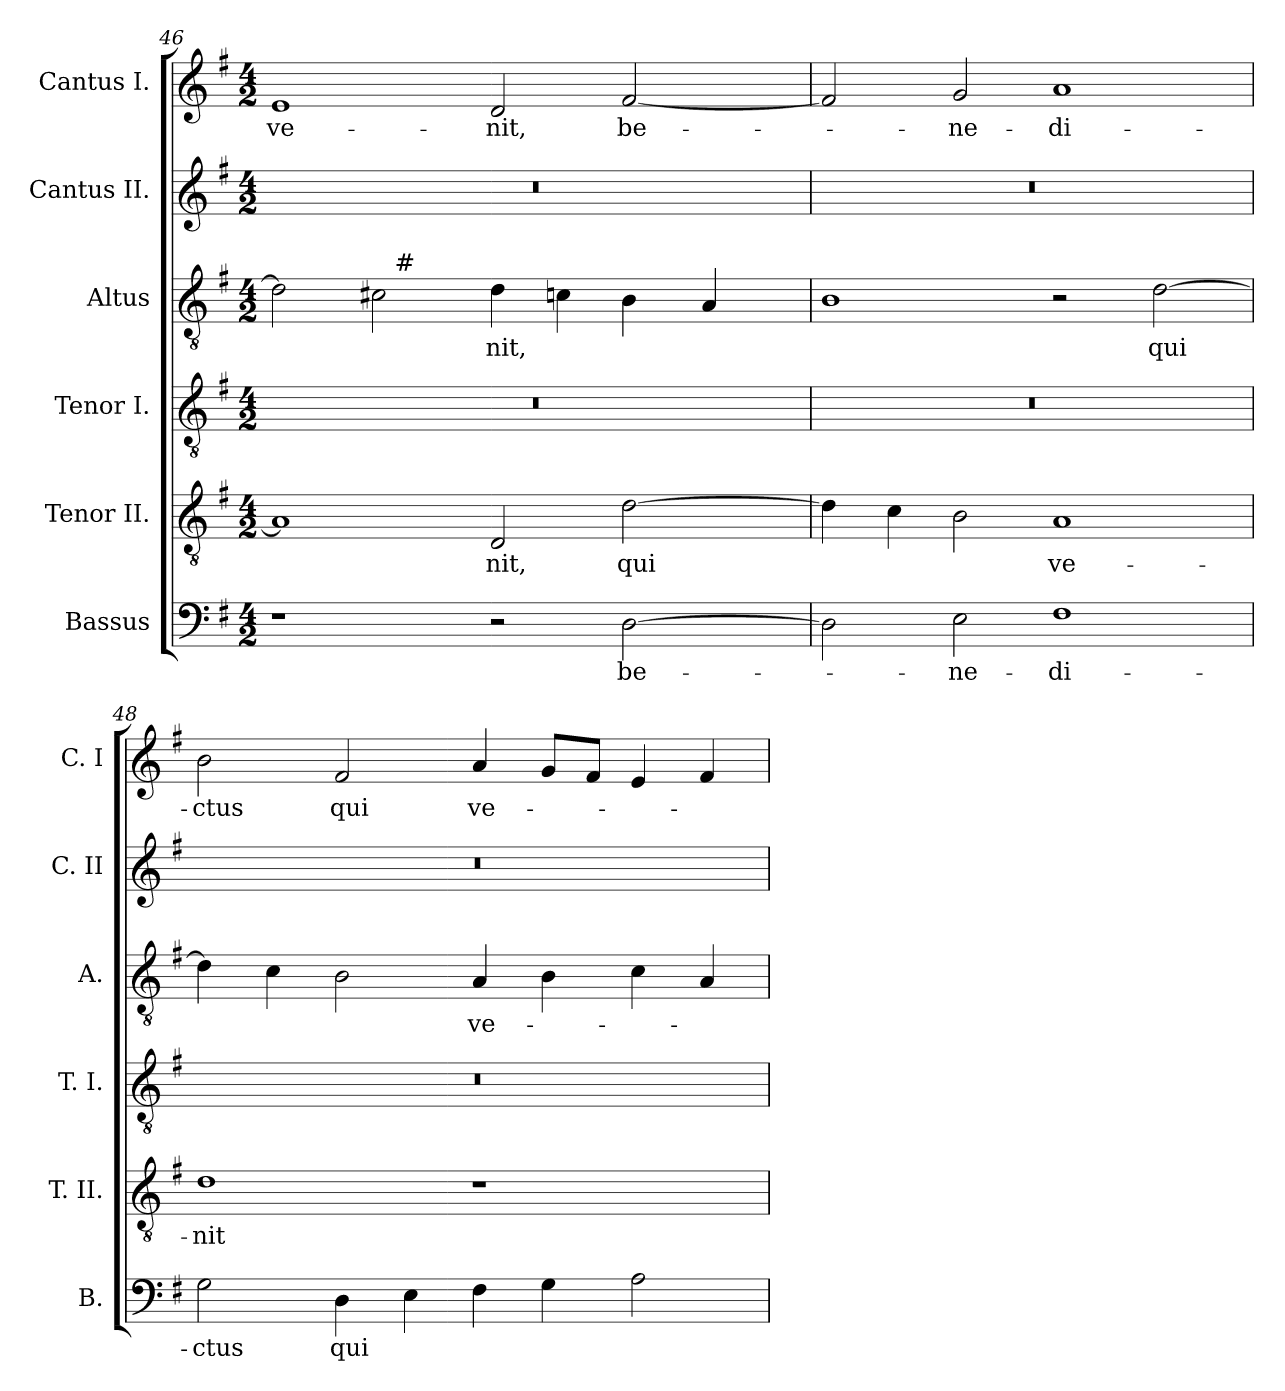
**kern	**text	**kern	**text	**kern	**kern	**text	**kern	**kern	**text
*part6	*part6	*part5	*part5	*part4	*part3	*part3	*part2	*part1	*part1
*staff6	*staff6	*staff5	*staff5	*staff4	*staff3	*staff3	*staff2	*staff1	*staff1
*I"Bassus	*	*I"Tenor II.	*	*I"Tenor I.	*I"Altus	*	*I"Cantus II.	*I"Cantus I.	*
*I'B.	*	*I'T. II.	*	*I'T. I.	*I'A.	*	*I'C. II	*I'C. I	*
*clefF4	*	*clefGv2	*	*clefGv2	*clefGv2	*	*clefG2	*clefG2	*
*	*	*ITrd7c12	*	*ITrd7c12	*ITrd7c12	*	*	*	*
*k[f#]	*	*k[f#]	*	*k[f#]	*k[f#]	*	*k[f#]	*k[f#]	*
*G:	*	*G:	*	*G:	*G:	*	*G:	*G:	*
*M4/2	*	*M4/2	*	*M4/2	*M4/2	*	*M4/2	*M4/2	*
=46	=46	=46	=46	=46	=46	=46	=46	=46	=46
!	!	!	!	!LO:N:vis=1	!	!	!LO:N:vis=1	!	!
!	!	!	!	!	!	!	!	!	!LO:LY:b:color=#000000
*	*	*	*	*	*^	*	*	*	*
1r	.	1AAi]	.	0r	2Di\]	2ryy	.	0r	1ei	ve-
.	.	.	.	.	2C#i\	32ryy	.	.	.	.
.	.	.	.	.	.	256ryy	.	.	.	.
!	!	!	!	!	!	!LO:TX:a:t=#	!	!	!	!
.	.	.	.	.	.	1ryy	.	.	.	.
!	!	!	!LO:LY:b:color=#000000	!	!	!	!	!	!	!
!	!	!	!	!	!	!	!LO:LY:b:color=#000000	!	!	!
!	!	!	!	!	!	!	!	!	!	!LO:LY:b:color=#000000
2r	.	2DDi/	-nit,	.	4Di\	.	-nit,	.	2di/	-nit,
.	.	.	.	.	4Ci\	.	.	.	.	.
!	!LO:LY:b:color=#000000	!	!	!	!	!	!	!	!	!
!	!	!	!LO:LY:b:color=#000000	!	!	!	!	!	!	!
!	!	!	!	!	!	!	!	!	!	!LO:LY:b:color=#000000
[2Di\	be-	[2Di\	qui	.	4BBi\	.	.	.	[2f#i/	be-
.	.	.	.	.	.	4ryy	.	.	.	.
.	.	.	.	.	4AAi/	.	.	.	.	.
.	.	.	.	.	.	8ryy	.	.	.	.
.	.	.	.	.	.	16ryy	.	.	.	.
.	.	.	.	.	.	64..ryy	.	.	.	.
=47	=47	=47	=47	=47	=47	=47	=47	=47	=47	=47
!	!	!	!	!LO:N:vis=1	!	!	!	!LO:N:vis=1	!	!
*	*	*	*	*	*v	*v	*	*	*	*
2Di\]	.	4Di\]	.	0r	1BBi	.	0r	2f#i/]	.
.	.	4Ci\	.	.	.	.	.	.	.
!	!LO:LY:b:color=#000000	!	!	!	!	!	!	!	!
!	!	!	!	!	!	!	!	!	!LO:LY:b:color=#000000
2Ei\	-ne-	2BBi\	.	.	.	.	.	2gi/	-ne-
!	!LO:LY:b:color=#000000	!	!	!	!	!	!	!	!
!	!	!	!LO:LY:b:color=#000000	!	!	!	!	!	!
!	!	!	!	!	!	!	!	!	!LO:LY:b:color=#000000
1F#i	-di-	1AAi	ve-	.	2r	.	.	1ai	-di-
!	!	!	!	!	!	!LO:LY:b:color=#000000	!	!	!
.	.	.	.	.	[2Di\	qui	.	.	.
=48	=48	=48	=48	=48	=48	=48	=48	=48	=48
!	!LO:LY:b:color=#000000	!	!	!	!	!	!	!	!
!	!	!	!LO:LY:b:color=#000000	!LO:N:vis=1	!	!	!LO:N:vis=1	!	!
!	!	!	!	!	!	!	!	!	!LO:LY:b:color=#000000
2Gi\	-ctus	1Di	-nit	0r	4Di\]	.	0r	2bi\	-ctus
.	.	.	.	.	4Ci\	.	.	.	.
!	!LO:LY:b:color=#000000	!	!	!	!	!	!	!	!
!	!	!	!	!	!	!	!	!	!LO:LY:b:color=#000000
4Di\	qui	.	.	.	2BBi\	.	.	2f#i/	qui
4Ei\	.	.	.	.	.	.	.	.	.
!	!	!	!	!	!	!LO:LY:b:color=#000000	!	!	!
!	!	!	!	!	!	!	!	!	!LO:LY:b:color=#000000
4F#i\	.	1r	.	.	4AAi/	ve-	.	4ai/	ve-
4Gi\	.	.	.	.	4BBi\	.	.	8gi/L	.
.	.	.	.	.	.	.	.	8f#i/J	.
2Ai\	.	.	.	.	4Ci\	.	.	4ei/	.
.	.	.	.	.	4AAi/	.	.	4f#i/	.
=	=	=	=	=	=	=	=	=	=
*-	*-	*-	*-	*-	*-	*-	*-	*-	*-
